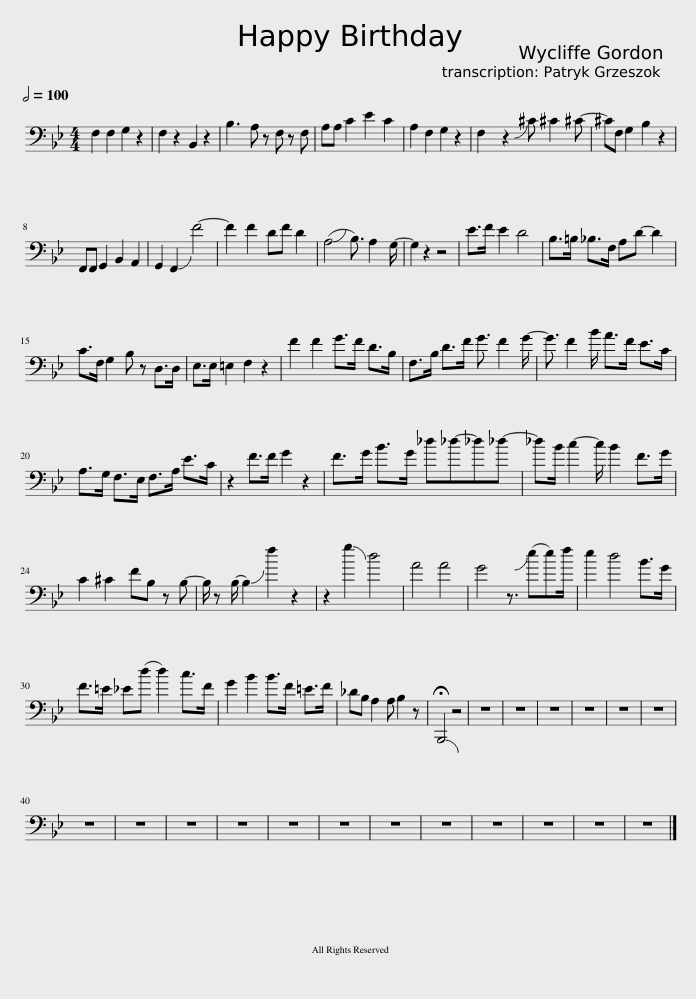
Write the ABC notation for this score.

X:1
L:1/8
Q:1/2=100
M:4/4
I:linebreak $
K:Bb
V:1 bass
V:1
 F,2 F,2 G,2 z2 | F,2 z2 B,,2 z2 | B,3 A, z F, z F, | A,A, C2 E2 C2 | A,2 F,2 G,2 z2 | %5
 F,2 z2 !slide!^C ^C2 ^C- | ^CF, G,2 B,2 z2 |$ F,,F,, G,,2 B,,2 A,,2 | G,,2 F,,2 F4- | F2 F2 DF D2 | %10
 (A,4 B,3/2) A,2 G,/- | G,2 z2 z4 | E>F E2 D4 | B,>=B, _B,>F, A,D- D2 |$ C>F, G,2 B, z D,>D, | %15
 E,>E, =E,2 F,2 z2 | F2 F2 G>F D>B, | F,>B, D>F G3/2 F2 G/- | G3/2 F2 B/ A>F E>C |$ A,>G, F,>E, F,>A, E>C | %20
 z2 F>F G2 z2 | F>G B>G _d_d-_d_d- | _dB/ c2- c/ B2 F>G |$ C2 ^C2 FB, z B,- | B,/ z (B,/ B,2) f2 z2 | %25
 z2 g2 d4 | A4 A4 | G4 z3/2 (!slide!ee)f/ | e2 d4 B>G |$ F>=E _E(d d2) c>F | %30
 G2 B2 B>F =E>F | _DB, A,2 A, B,2 z | !fermata!B,,,4 z4 | z8 | z8 | %35
 z8 | z8 | z8 | z8 |$ z8 | %40
 z8 | z8 | z8 | z8 | z8 | %45
 z8 | z8 | z8 | z8 | z8 | %50
 z8 |] %51
